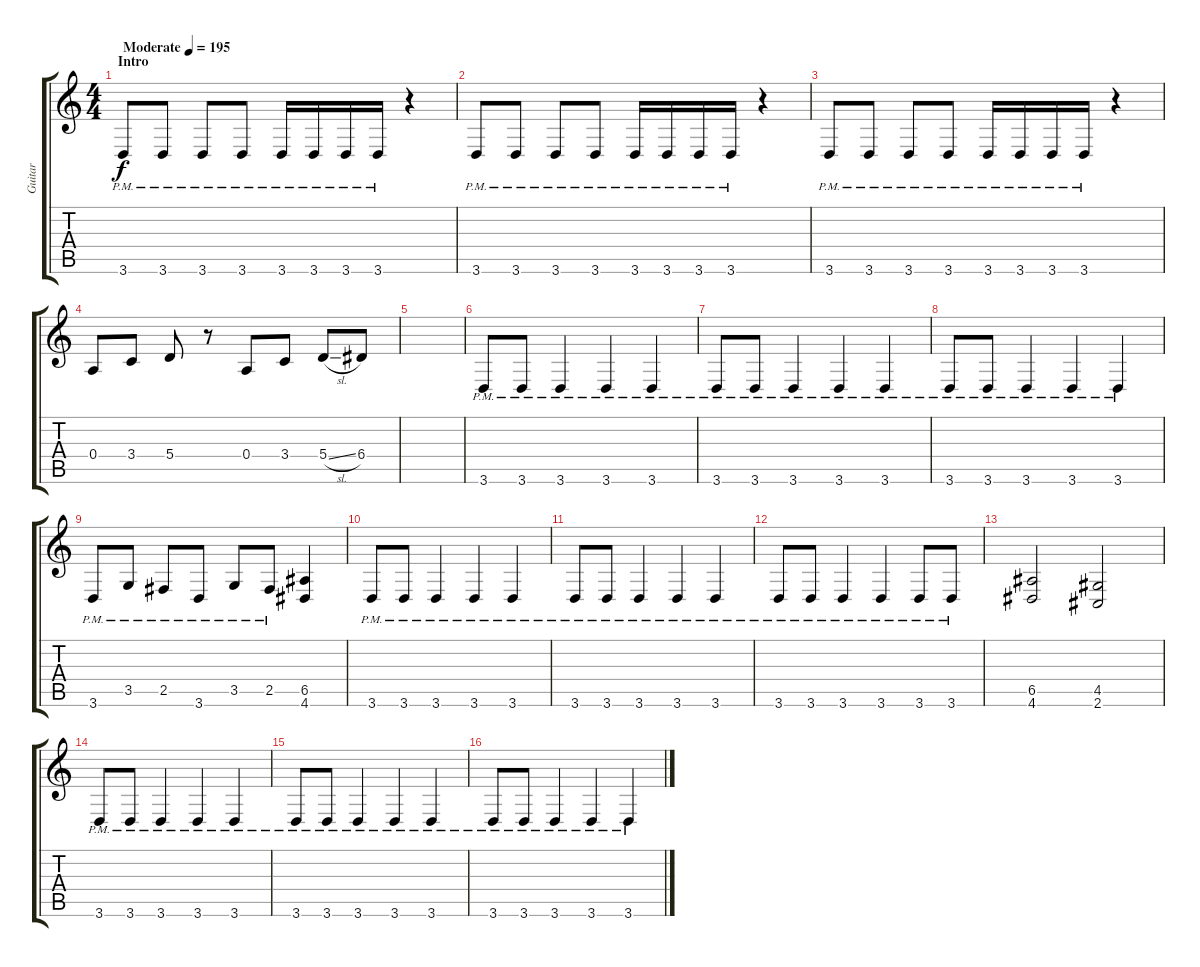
\track ("Guitar" "Guitar") {instrument overdrivenguitar}
\staff {score tabs}
\tuning (B3 Gb3 D3 A2 E2 B1) {hide}
\ts (4 4)
\section ("" "Intro")
\tempo (195 "Moderate")
\clef g2
\ks c
3.6{pm}.8{dy f instrument overdrivenguitar} 3.6{pm}.8 3.6{pm}.8 3.6{pm}.8 3.6{pm}.16 3.6{pm}.16 3.6{pm}.16 3.6{pm}.16 r.4 |
3.6{pm}.8 3.6{pm}.8 3.6{pm}.8 3.6{pm}.8 3.6{pm}.16 3.6{pm}.16 3.6{pm}.16 3.6{pm}.16 r.4 |
3.6{pm}.8 3.6{pm}.8 3.6{pm}.8 3.6{pm}.8 3.6{pm}.16 3.6{pm}.16 3.6{pm}.16 3.6{pm}.16 r.4 |
0.4.8 3.4.8 5.4.8 r.8 0.4.8 3.4.8 5.4{sl}.8 6.4.8 |
|
3.6{pm}.8 3.6{pm}.8 3.6{pm}.4 3.6{pm}.4 3.6{pm}.4 |
3.6{pm}.8 3.6{pm}.8 3.6{pm}.4 3.6{pm}.4 3.6{pm}.4 |
3.6{pm}.8 3.6{pm}.8 3.6{pm}.4 3.6{pm}.4 3.6{pm}.4 |
3.6{pm}.8 3.5{pm}.8 2.5{pm}.8 3.6{pm}.8 3.5{pm}.8 2.5{pm}.8 (6.5 4.6).4 |
3.6{pm}.8 3.6{pm}.8 3.6{pm}.4 3.6{pm}.4 3.6{pm}.4 |
3.6{pm}.8 3.6{pm}.8 3.6{pm}.4 3.6{pm}.4 3.6{pm}.4 |
3.6{pm}.8 3.6{pm}.8 3.6{pm}.4 3.6{pm}.4 3.6{pm}.8 3.6{pm}.8 |
(6.5 4.6).2 (4.5 2.6).2 |
3.6{pm}.8 3.6{pm}.8 3.6{pm}.4 3.6{pm}.4 3.6{pm}.4 |
3.6{pm}.8 3.6{pm}.8 3.6{pm}.4 3.6{pm}.4 3.6{pm}.4 |
3.6{pm}.8 3.6{pm}.8 3.6{pm}.4 3.6{pm}.4 3.6{pm}.4
